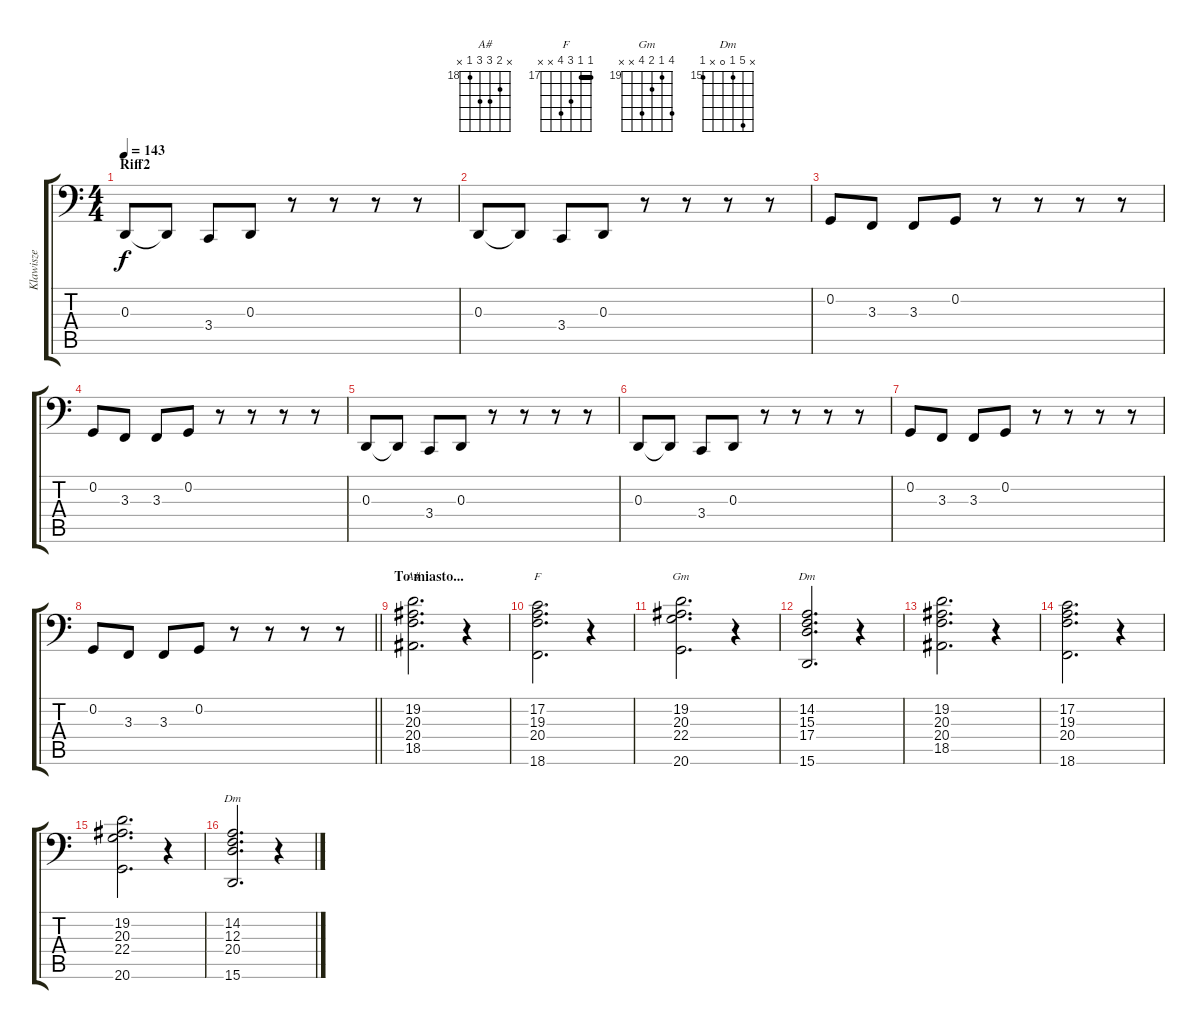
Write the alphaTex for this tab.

\track ("Klawisze" "Klawisze") {instrument lead8bassandlead}
\staff {score tabs}
\tuning (C3 G2 D2 A1 E1 B0) {hide}
\chord ("A#" x 19 20 20 18 x) {firstfret 18}
\chord ("F" 17 17 19 20 x x) {firstfret 17 barre 17}
\chord ("Gm" 22 19 20 22 x x) {firstfret 19}
\chord ("Dm" x 14 15 17 x 15) {firstfret 14}
\chord ("Dm" x 19 15 0 x 15) {firstfret 15}
\ts (4 4)
\section ("" "Riff2")
\tempo 143
\clef f4
\ks c
0.3.8{dy f} 0.3{t}.8 3.4.8 0.3.8 r.8 r.8 r.8 r.8 |
0.3.8 0.3{t}.8 3.4.8 0.3.8 r.8 r.8 r.8 r.8 |
0.2.8 3.3.8 3.3.8 0.2.8 r.8 r.8 r.8 r.8 |
0.2.8 3.3.8 3.3.8 0.2.8 r.8 r.8 r.8 r.8 |
0.3.8 0.3{t}.8 3.4.8 0.3.8 r.8 r.8 r.8 r.8 |
0.3.8 0.3{t}.8 3.4.8 0.3.8 r.8 r.8 r.8 r.8 |
0.2.8 3.3.8 3.3.8 0.2.8 r.8 r.8 r.8 r.8 |
\barLineRight lightlight
0.2.8 3.3.8 3.3.8 0.2.8 r.8 r.8 r.8 r.8 |
\section ("" "To miasto...")
(19.2 20.3 20.4 18.5).2{d ch "A#"} r.4 |
(17.2 19.3 20.4 18.6).2{d ch "F"} r.4 |
(19.2 20.3 22.4 20.6).2{d ch "Gm"} r.4 |
(14.2 15.3 17.4 15.6).2{d ch "Dm"} r.4 |
(19.2 20.3 20.4 18.5).2{d} r.4 |
(17.2 19.3 20.4 18.6).2{d} r.4 |
(19.2 20.3 22.4 20.6).2{d} r.4 |
(14.2 12.3 20.4 15.6).2{d ch "Dm"} r.4
